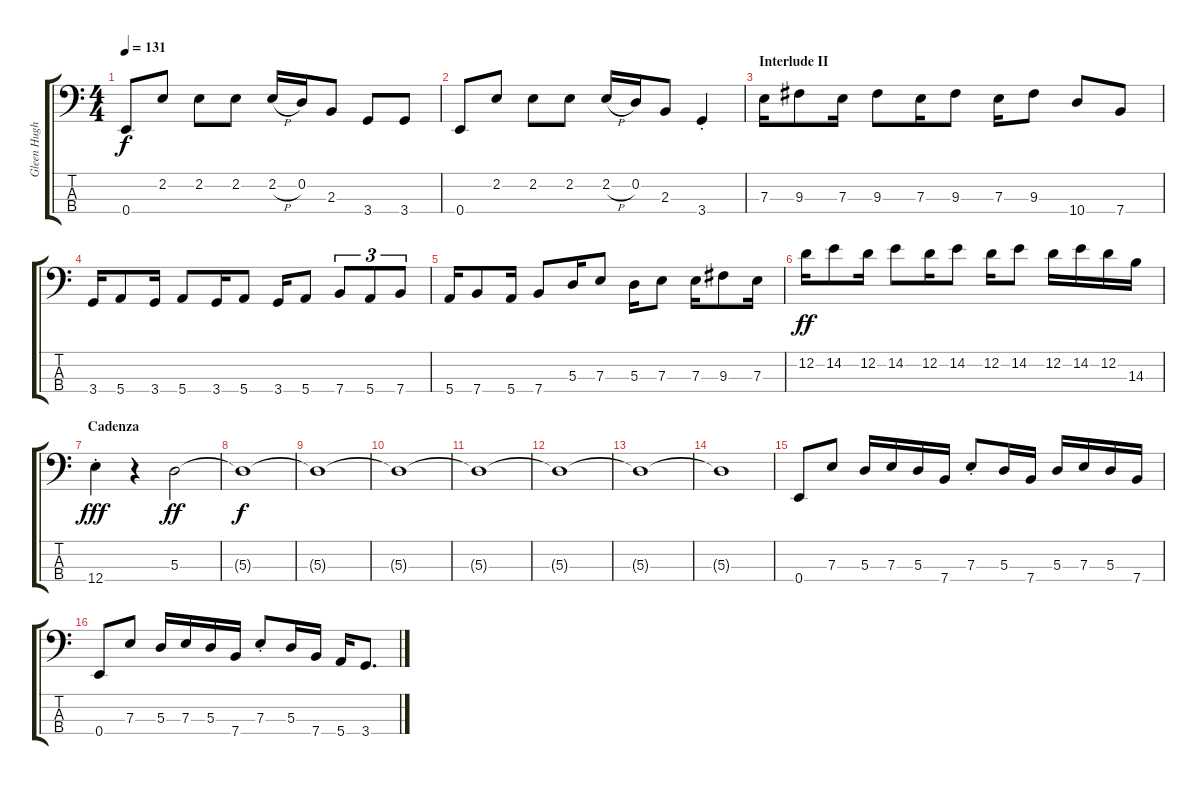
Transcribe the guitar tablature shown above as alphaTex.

\track ("Gleen Hughes" "Gleen Hugh") {instrument electricbassfinger}
\staff {score tabs}
\tuning (G2 D2 A1 E1) {hide}
\ts (4 4)
\tempo 131
\clef f4
\ks c
0.4.8{dy f} 2.2.8 2.2.8 2.2.8 2.2{h}.16 0.2.16 2.3.8 3.4.8 3.4.8 |
0.4.8 2.2.8 2.2.8 2.2.8 2.2{h}.16 0.2.16 2.3.8 3.4{st}.4 |
\section ("" "Interlude II")
7.3.16 9.3.8 7.3.16 9.3.8 7.3.16 9.3.8 7.3.16 9.3.8 10.4.8 7.4.8 |
3.4.16 5.4.8 3.4.16 5.4.8 3.4.16 5.4.8 3.4.16 5.4.8 7.4.8{tu (3 2)} 5.4.8{tu (3 2)} 7.4.8{tu (3 2)} |
5.4.16 7.4.8 5.4.16 7.4.8 5.3.16 7.3.8 5.3.16 7.3.8 7.3.16 9.3.8 7.3.16 |
12.2.16{dy ff} 14.2.8 12.2.16 14.2.8 12.2.16 14.2.8 12.2.16 14.2.8 12.2.16 14.2.16 12.2.16 14.3.16 |
\section ("" "Cadenza")
12.4{st}.4{dy fff} r.4 5.3.2{dy ff} |
5.3{t}.1{dy f} |
5.3{t}.1 |
5.3{t}.1 |
5.3{t}.1 |
5.3{t}.1 |
5.3{t}.1 |
5.3{t}.1 |
0.4.8 7.3.8 5.3.16 7.3.16 5.3.16 7.4.16 7.3{st}.8 5.3.16 7.4.16 5.3.16 7.3.16 5.3.16 7.4.16 |
0.4.8 7.3.8 5.3.16 7.3.16 5.3.16 7.4.16 7.3{st}.8 5.3.16 7.4.16 5.4.16 3.4.8{d}
